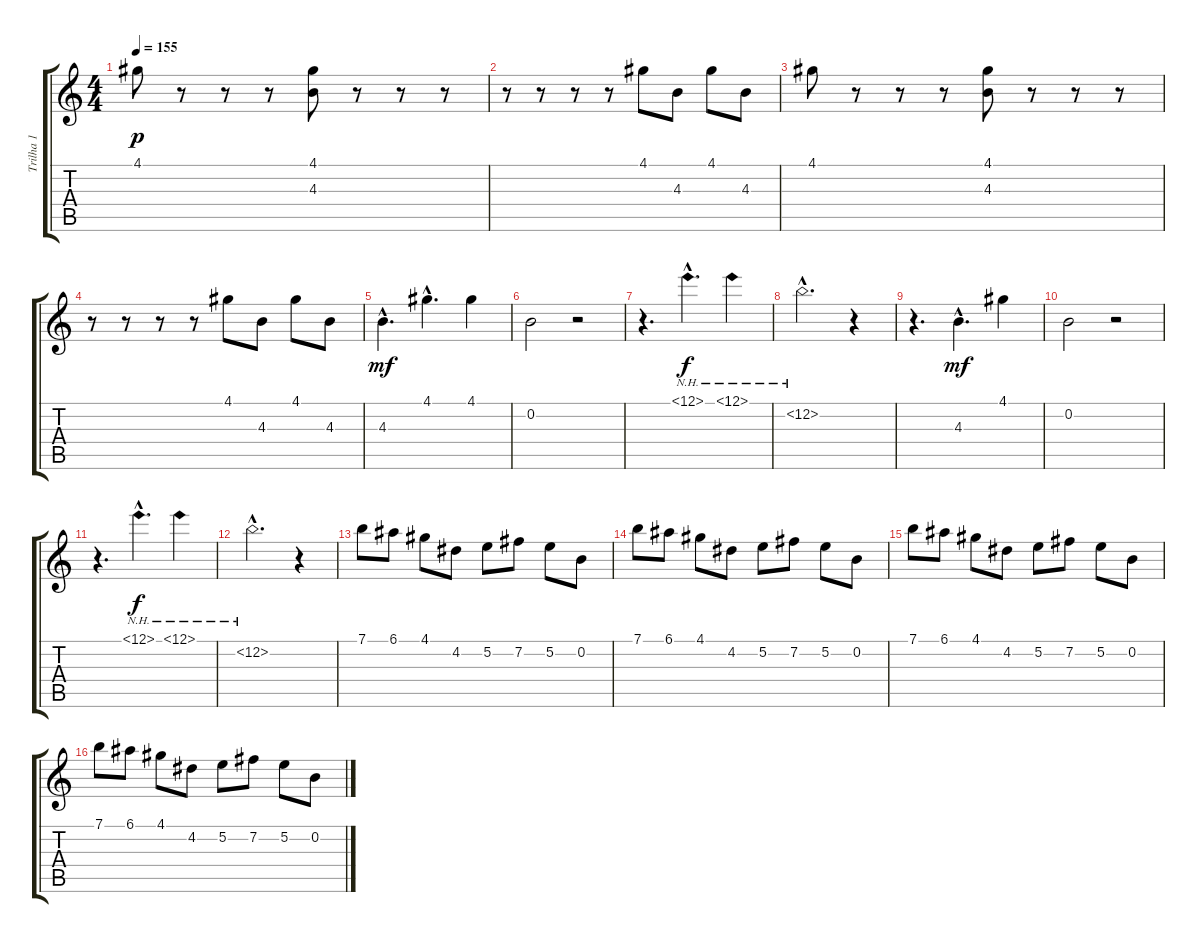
\track ("Trilha 1" "Trilha 1") {instrument overdrivenguitar}
\staff {score tabs}
\tuning (E4 B3 G3 D3 A2 E2) {hide}
\ts (4 4)
\tempo 155
\clef g2
\ks c
4.1.8{dy p} r.8 r.8 r.8 (4.1 4.3).8 r.8 r.8 r.8 |
r.8 r.8 r.8 r.8 4.1.8 4.3.8 4.1.8 4.3.8 |
4.1.8 r.8 r.8 r.8 (4.1 4.3).8 r.8 r.8 r.8 |
r.8 r.8 r.8 r.8 4.1.8 4.3.8 4.1.8 4.3.8 |
4.3{hac}.4{d dy mf} 4.1{hac}.4{d} 4.1.4 |
0.2.2 r.2 |
r.4{d} 12.1{nh hac}.4{d dy f} 11.1{nh}.4 |
12.2{nh hac}.2{d} r.4 |
r.4{d} 4.3{hac}.4{d dy mf} 4.1.4 |
0.2.2 r.2 |
r.4{d} 12.1{nh hac}.4{d dy f} 11.1{nh}.4 |
12.2{nh hac}.2{d} r.4 |
7.1.8 6.1.8 4.1.8 4.2.8 5.2.8 7.2.8 5.2.8 0.2.8 |
7.1.8 6.1.8 4.1.8 4.2.8 5.2.8 7.2.8 5.2.8 0.2.8 |
7.1.8 6.1.8 4.1.8 4.2.8 5.2.8 7.2.8 5.2.8 0.2.8 |
7.1.8 6.1.8 4.1.8 4.2.8 5.2.8 7.2.8 5.2.8 0.2.8
